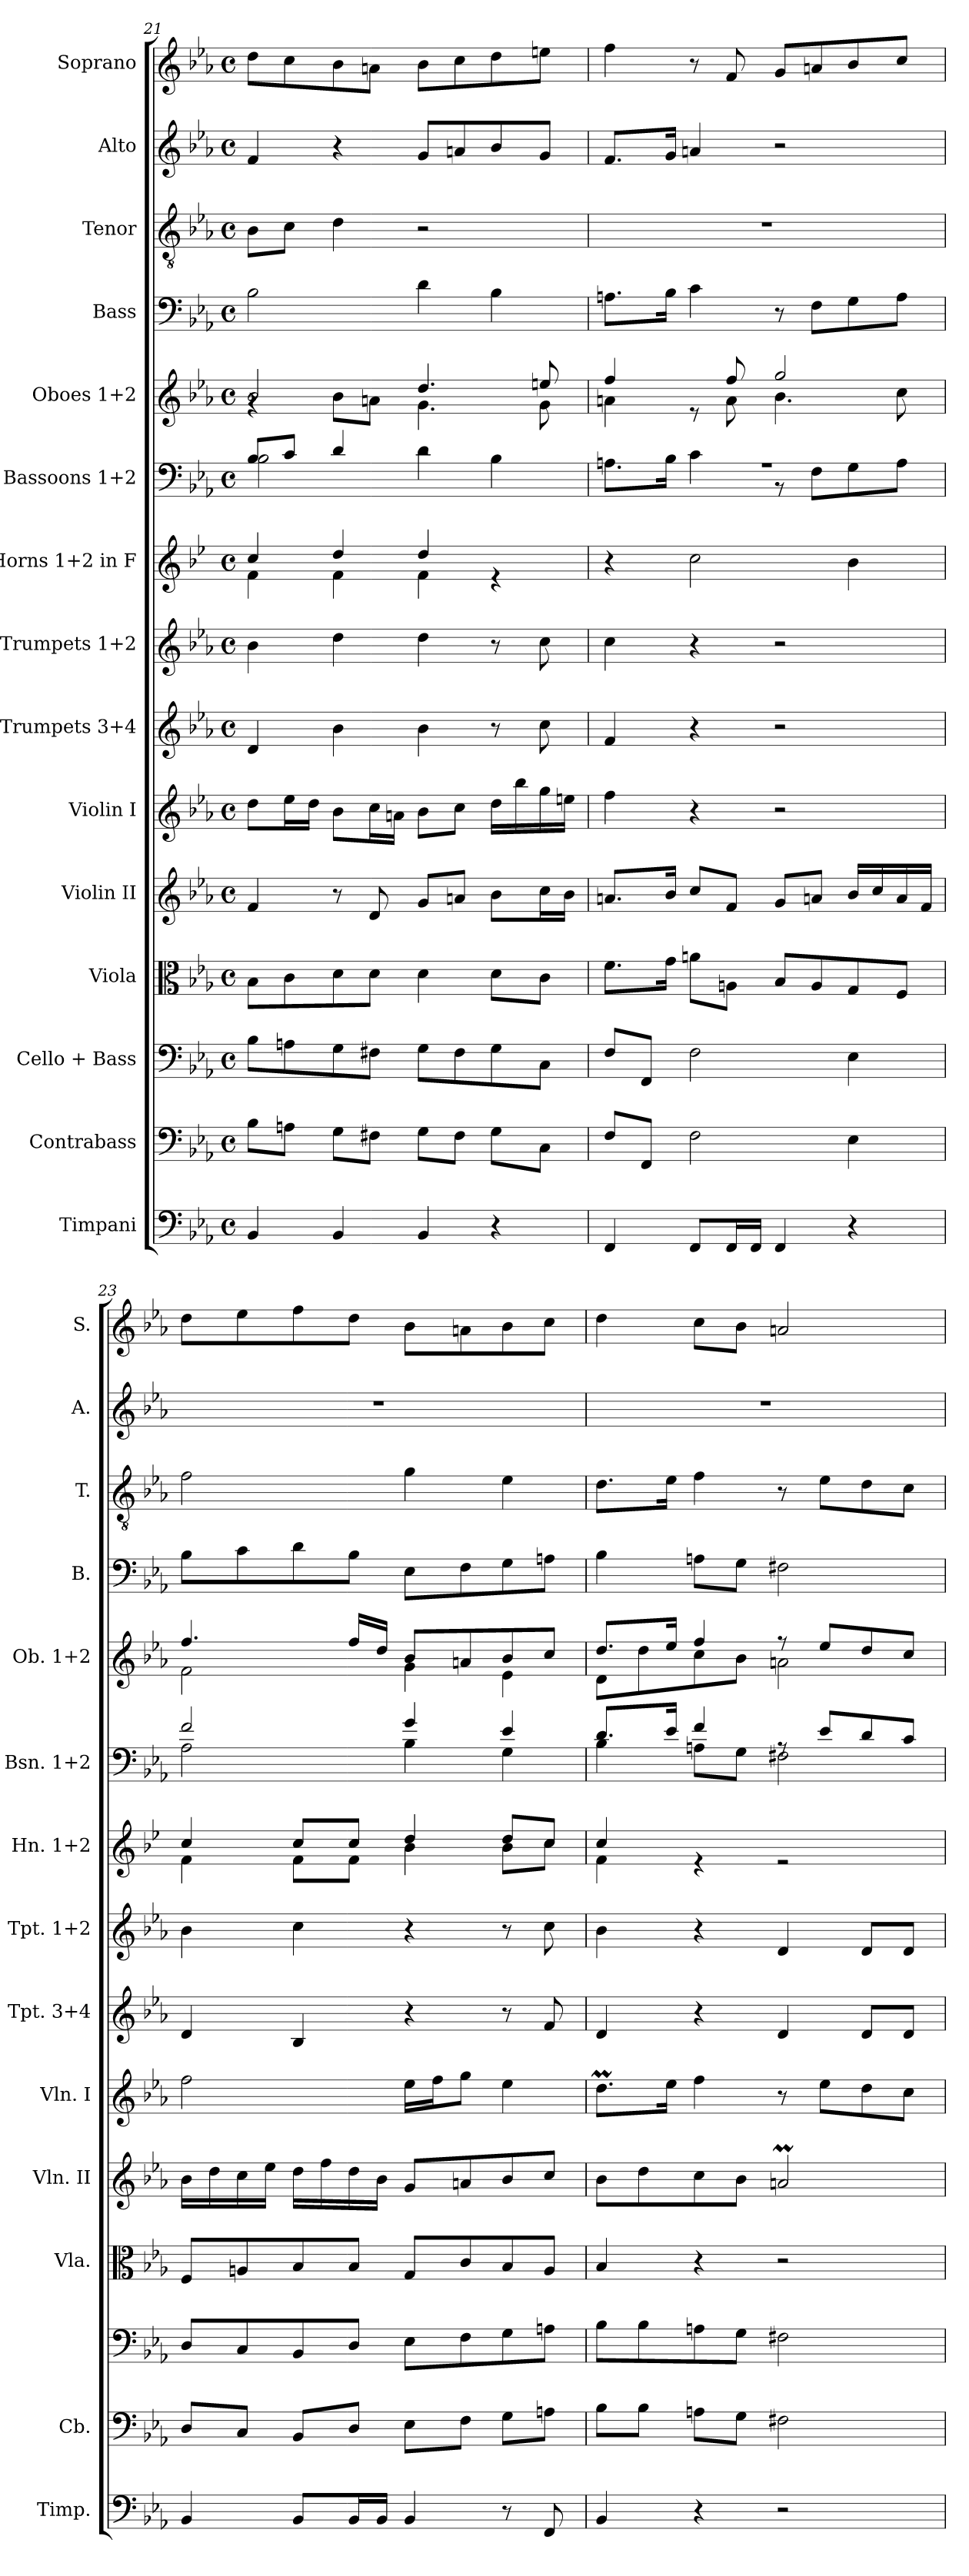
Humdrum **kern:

**kern	**kern	**kern	**kern	**kern	**kern	**kern	**kern	**kern	**kern	**kern	**kern	**kern	**kern	**kern
*part15	*part14	*part13	*part12	*part11	*part10	*part9	*part8	*part7	*part6	*part5	*part4	*part3	*part2	*part1
*staff15	*staff14	*staff13	*staff12	*staff11	*staff10	*staff9	*staff8	*staff7	*staff6	*staff5	*staff4	*staff3	*staff2	*staff1
*I"Timpani	*I"Contrabass	*I"Cello + Bass	*I"Viola	*I"Violin II	*I"Violin I	*I"Trumpets 3+4	*I"Trumpets 1+2	*I"Horns 1+2 in F	*I"Bassoons 1+2	*I"Oboes 1+2	*I"Bass	*I"Tenor	*I"Alto	*I"Soprano
*I'Timp.	*I'Cb.	*	*I'Vla.	*I'Vln. II	*I'Vln. I	*I'Tpt. 3+4	*I'Tpt. 1+2	*I'Hn. 1+2	*I'Bsn. 1+2	*I'Ob. 1+2	*I'B.	*I'T.	*I'A.	*I'S.
*clefF4	*clefF4	*clefF4	*clefC3	*clefG2	*clefG2	*clefG2	*clefG2	*clefG2	*clefF4	*clefG2	*clefF4	*clefGv2	*clefG2	*clefG2
*	*ITrd7c12	*	*	*	*	*	*	*ITrd4c7	*	*	*	*	*	*
*k[b-e-a-]	*k[b-e-a-]	*k[b-e-a-]	*k[b-e-a-]	*k[b-e-a-]	*k[b-e-a-]	*k[b-e-a-]	*k[b-e-a-]	*k[b-e-a-]	*k[b-e-a-]	*k[b-e-a-]	*k[b-e-a-]	*k[b-e-a-]	*k[b-e-a-]	*k[b-e-a-]
*M4/4	*M4/4	*M4/4	*M4/4	*M4/4	*M4/4	*M4/4	*M4/4	*M4/4	*M4/4	*M4/4	*M4/4	*M4/4	*M4/4	*M4/4
*met(c)	*met(c)	*met(c)	*met(c)	*met(c)	*met(c)	*met(c)	*met(c)	*met(c)	*met(c)	*met(c)	*met(c)	*met(c)	*met(c)	*met(c)
=21	=21	=21	=21	=21	=21	=21	=21	=21	=21	=21	=21	=21	=21	=21
*	*	*	*	*	*	*	*	*^	*^	*^	*	*	*	*
4BB-/	8BB-\L	8B-\L	8B-\L	4f/	8dd\L	4d/	4b-\	4f/	4B-\	8B-/L	2B-\	2b-/	4rg	2B-\	8B-\L	4f/	8dd\L
.	8AAn\J	8An\	8c\	.	16ee-\L	.	.	.	.	8c/J	.	.	.	.	8c\J	.	8cc\
.	.	.	.	.	16dd\JJ	.	.	.	.	.	.	.	.	.	.	.	.
4BB-/	8GG\L	8G\	8d\	8r	8b-\L	4b-\	4dd\	4g/	4B-\	4d/	.	.	8b-\L	.	4d\	4r	8b-\
.	8FF#X\J	8F#X\J	8d\J	8d/	16cc\L	.	.	.	.	.	.	.	8an\J	.	.	.	8an\J
.	.	.	.	.	16an\JJ	.	.	.	.	.	.	.	.	.	.	.	.
4BB-/	8GG\L	8G\L	4d\	8g/L	8b-\L	4b-\	4dd\	4g/	4B-\	2rc	4d\	4.dd/	4.g\	4d\	2r	8g/L	8b-\L
.	8FF#\J	8F#\	.	8an/J	8cc\J	.	.	.	.	.	.	.	.	.	.	8an/	8cc\
4r	8GG\L	8G\	8d\L	8b-\L	16dd\LL	8r	8r	4re	4ryy	.	4B-\	.	.	4B-\	.	8b-/	8dd\
.	.	.	.	.	16bb-\	.	.	.	.	.	.	.	.	.	.	.	.
.	8CC\J	8C\J	8c\J	16cc\L	16gg\	8cc\	8cc\	.	.	.	.	8een/	8g\	.	.	8g/J	8een\J
.	.	.	.	16b-\JJ	16een\JJ	.	.	.	.	.	.	.	.	.	.	.	.
*	*	*	*	*	*	*	*	*v	*v	*	*	*	*	*	*	*	*
!!LO:PB:g=z
=22	=22	=22	=22	=22	=22	=22	=22	=22	=22	=22	=22	=22	=22	=22	=22	=22
4FF/	8FF/L	8F/L	8.f\L	8.an/L	4ff\	4f/	4cc\	4r	1rA	8.An\L	4ff/	4an\	8.An\L	1r	8.f/L	4ff\
.	8FFF/J	8FF/J	.	.	.	.	.	.	.	.	.	.	.	.	.	.
.	.	.	16g\Jk	16b-/Jk	.	.	.	.	.	16B-\Jk	.	.	16B-\Jk	.	16g/Jk	.
8FF/L	2FF\	2F\	8an\L	8cc/L	4r	4r	4r	2f\	.	4c\	8re	8ryy	4c\	.	4an/	8r
16FF/L	.	.	8An\J	8f/J	.	.	.	.	.	.	8ff/	8a\	.	.	.	8f/
16FF/JJ	.	.	.	.	.	.	.	.	.	.	.	.	.	.	.	.
4FF/	.	.	8B-/L	8g/L	2r	2r	2r	.	.	8r	2gg/	4.b-\	8r	.	2r	8g/L
.	.	.	8A/	8an/J	.	.	.	.	.	8F\L	.	.	8F\L	.	.	8an/
4r	4EE-\	4E-\	8G/	16b-/LL	.	.	.	4e-\	.	8G\	.	.	8G\	.	.	8b-/
.	.	.	.	16cc/	.	.	.	.	.	.	.	.	.	.	.	.
.	.	.	8F/J	16a/	.	.	.	.	.	8A\J	.	8cc\	8A\J	.	.	8cc/J
.	.	.	.	16f/JJ	.	.	.	.	.	.	.	.	.	.	.	.
=23	=23	=23	=23	=23	=23	=23	=23	=23	=23	=23	=23	=23	=23	=23	=23	=23
*	*	*	*	*	*	*	*	*^	*	*	*	*	*	*	*	*
4BB-/	8DD/L	8D/L	8F/L	16b-\LL	2ff\	4d/	4b-\	4f/	4B-\	2f/	2A-\	4.ff/	2f\	8B-\L	2f\	1r	8dd\L
.	.	.	.	16dd\	.	.	.	.	.	.	.	.	.	.	.	.	.
.	8CC/J	8C/	8An/	16cc\	.	.	.	.	.	.	.	.	.	8c\	.	.	8ee-\
.	.	.	.	16ee-\JJ	.	.	.	.	.	.	.	.	.	.	.	.	.
8BB-/L	8BBB-/L	8BB-/	8B-/	16dd\LL	.	4B-/	4cc\	8f/L	8B-\L	.	.	.	.	8d\	.	.	8ff\
.	.	.	.	16ff\	.	.	.	.	.	.	.	.	.	.	.	.	.
16BB-/L	8DD/J	8D/J	8B-/J	16dd\	.	.	.	8f/J	8B-\J	.	.	16ff/LL	.	8B-\J	.	.	8dd\J
16BB-/JJ	.	.	.	16b-\JJ	.	.	.	.	.	.	.	16dd/JJ	.	.	.	.	.
4BB-/	8EE-\L	8E-\L	8G/L	8g/L	16ee-\LL	4r	4r	4g/	4e-\	4g/	4B-\	8b-/L	4g\	8E-\L	4g\	.	8b-\L
.	.	.	.	.	16ff\J	.	.	.	.	.	.	.	.	.	.	.	.
.	8FF\J	8F\	8c/	8an/	8gg\J	.	.	.	.	.	.	8an/	.	8F\	.	.	8an\
8r	8GG\L	8G\	8B-/	8b-/	4ee-\	8r	8r	8g/L	8e-\L	4e-/	4G\	8b-/	4e-\	8G\	4e-\	.	8b-\
8FF/	8AAn\J	8An\J	8A/J	8cc/J	.	8f/	8cc\	8f/J	8f\J	.	.	8cc/J	.	8An\J	.	.	8cc\J
=24	=24	=24	=24	=24	=24	=24	=24	=24	=24	=24	=24	=24	=24	=24	=24	=24	=24
4BB-/	8BB-\L	8B-\L	4B-/	8b-\L	8.ddm\L	4d/	4b-\	4f/	4B-\	8.d/L	4B-\	8.dd/L	8d\L	4B-\	8.d\L	1r	4dd\
.	8BB-\J	8B-\	.	8dd\	.	.	.	.	.	.	.	.	8dd\	.	.	.	.
.	.	.	.	.	16ee-\Jk	.	.	.	.	16e-/Jk	.	16ee-/Jk	.	.	16e-\Jk	.	.
4r	8AAn\L	8An\	4r	8cc\	4ff\	4r	4r	4re	2.ryy	4f/	8An\L	4ff/	8cc\	8An\L	4f\	.	8cc\L
.	8GG\J	8G\J	.	8b-\J	.	.	.	.	.	.	8G\J	.	8b-\J	8G\J	.	.	8b-\J
2r	2FF#X\	2F#X\	2r	2anm/	8r	4d/	4d/	2re	.	8rA	2F#X\	8r	2an\	2F#X\	8r	.	2an/
.	.	.	.	.	8ee-\L	.	.	.	.	8e-/L	.	8ee-/L	.	.	8e-\L	.	.
.	.	.	.	.	8dd\	8d/L	8d/L	.	.	8d/	.	8dd/	.	.	8d\	.	.
.	.	.	.	.	8cc\J	8d/J	8d/J	.	.	8c/J	.	8cc/J	.	.	8c\J	.	.
*	*	*	*	*	*	*	*	*v	*v	*	*	*v	*v	*	*	*	*
*	*	*	*	*	*	*	*	*	*v	*v	*	*	*	*	*
=	=	=	=	=	=	=	=	=	=	=	=	=	=	=
*-	*-	*-	*-	*-	*-	*-	*-	*-	*-	*-	*-	*-	*-	*-
